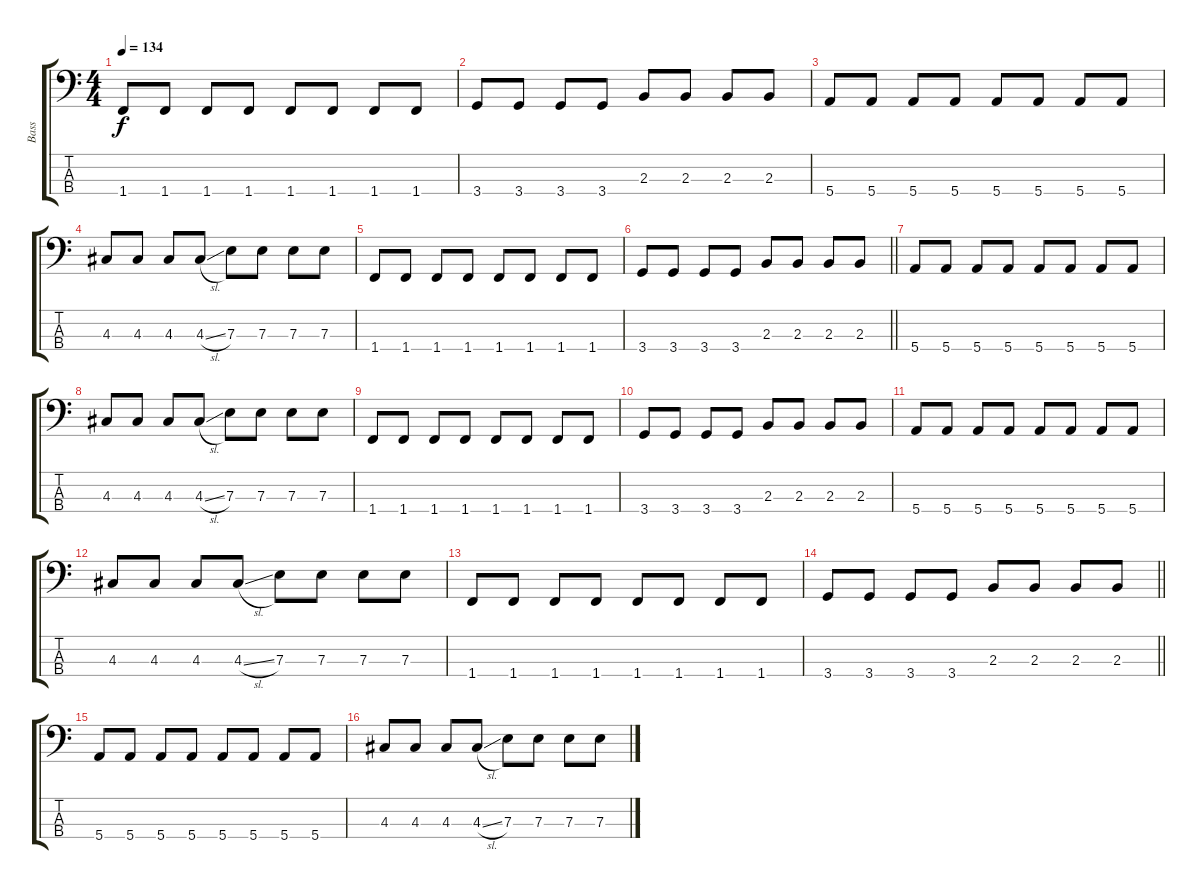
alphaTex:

\track ("Bass" "Bass") {instrument electricbassfinger}
\staff {score tabs}
\tuning (G2 D2 A1 E1) {hide}
\ts (4 4)
\tempo 134
\clef f4
\ks c
1.4.8{dy f} 1.4.8 1.4.8 1.4.8 1.4.8 1.4.8 1.4.8 1.4.8 |
3.4.8 3.4.8 3.4.8 3.4.8 2.3.8 2.3.8 2.3.8 2.3.8 |
5.4.8 5.4.8 5.4.8 5.4.8 5.4.8 5.4.8 5.4.8 5.4.8 |
4.3.8 4.3.8 4.3.8 4.3{sl}.8 7.3.8 7.3.8 7.3.8 7.3.8 |
1.4.8 1.4.8 1.4.8 1.4.8 1.4.8 1.4.8 1.4.8 1.4.8 |
\barLineRight lightlight
3.4.8 3.4.8 3.4.8 3.4.8 2.3.8 2.3.8 2.3.8 2.3.8 |
5.4.8 5.4.8 5.4.8 5.4.8 5.4.8 5.4.8 5.4.8 5.4.8 |
4.3.8 4.3.8 4.3.8 4.3{sl}.8 7.3.8 7.3.8 7.3.8 7.3.8 |
1.4.8 1.4.8 1.4.8 1.4.8 1.4.8 1.4.8 1.4.8 1.4.8 |
3.4.8 3.4.8 3.4.8 3.4.8 2.3.8 2.3.8 2.3.8 2.3.8 |
5.4.8 5.4.8 5.4.8 5.4.8 5.4.8 5.4.8 5.4.8 5.4.8 |
4.3.8 4.3.8 4.3.8 4.3{sl}.8 7.3.8 7.3.8 7.3.8 7.3.8 |
1.4.8 1.4.8 1.4.8 1.4.8 1.4.8 1.4.8 1.4.8 1.4.8 |
\barLineRight lightlight
3.4.8 3.4.8 3.4.8 3.4.8 2.3.8 2.3.8 2.3.8 2.3.8 |
5.4.8 5.4.8 5.4.8 5.4.8 5.4.8 5.4.8 5.4.8 5.4.8 |
4.3.8 4.3.8 4.3.8 4.3{sl}.8 7.3.8 7.3.8 7.3.8 7.3.8
